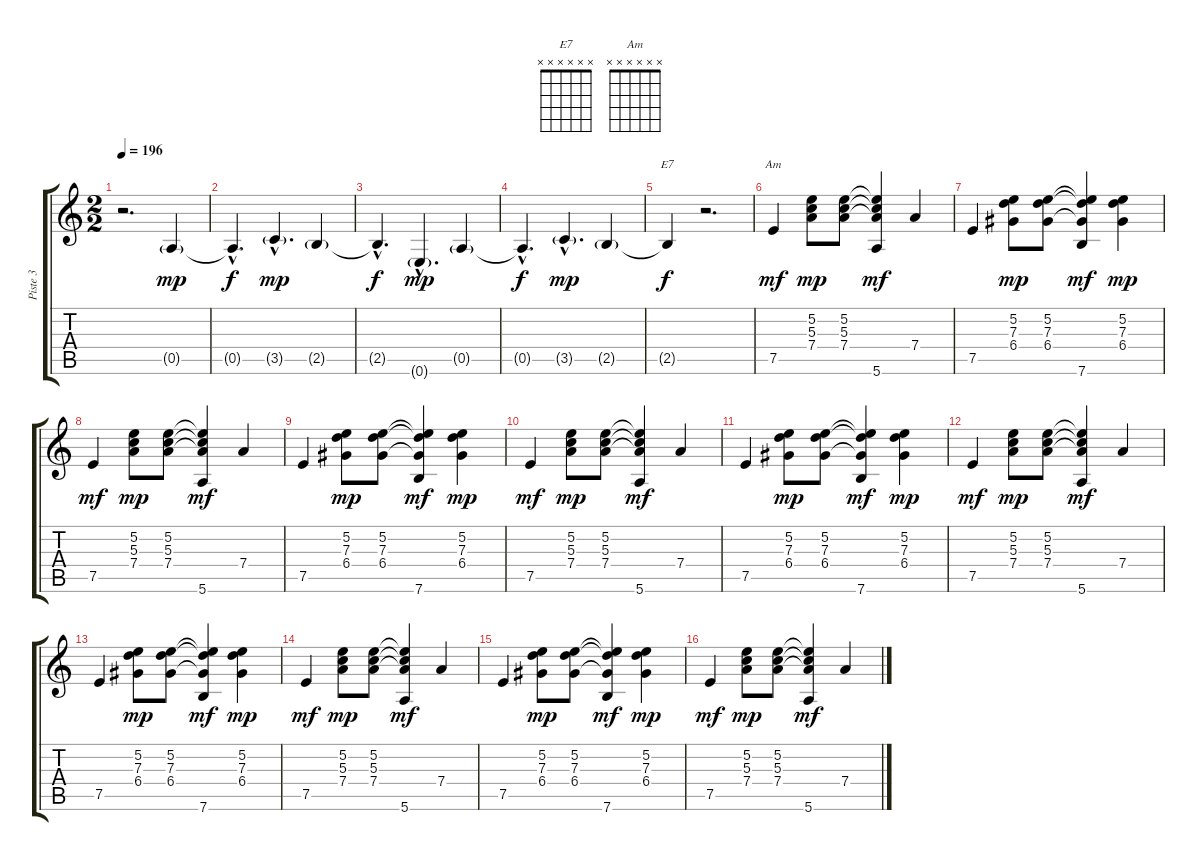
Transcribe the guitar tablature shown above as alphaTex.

\track ("Piste 3" "Piste 3") {instrument acousticguitarnylon}
\staff {score tabs}
\tuning (E4 B3 G3 D3 A2 E2) {hide}
\chord ("E7" x x x x x x) {firstfret 0}
\chord ("Am" x x x x x x) {firstfret 0}
\ts (2 2)
\tempo 196
\clef g2
\ks c
r.2{d dy mp instrument acousticbass} 0.5{g}.4 |
0.5{hac t}.4{d dy f} 3.5{g hac}.4{d dy mp} 2.5{g}.4 |
2.5{hac t}.4{d dy f} 0.6{g hac}.4{d dy mp} 0.5{g}.4 |
0.5{hac t}.4{d dy f} 3.5{g hac}.4{d dy mp} 2.5{g}.4 |
2.5{t}.4{ch "E7" dy f} r.2{d instrument acousticguitarnylon} |
7.5.4{ch "Am" dy mf} (5.2 5.3 7.4).8{dy mp} (5.2 5.3 7.4).8 (5.2{t} 5.3{t} 7.4{t} 5.6).4{dy mf} 7.4.4 |
7.5.4 (5.2 7.3 6.4).8{dy mp} (5.2 7.3 6.4).8 (5.2{t} 7.3{t} 6.4{t} 7.6).4{dy mf} (5.2 7.3 6.4).4{dy mp} |
7.5.4{dy mf} (5.2 5.3 7.4).8{dy mp} (5.2 5.3 7.4).8 (5.2{t} 5.3{t} 7.4{t} 5.6).4{dy mf} 7.4.4 |
7.5.4 (5.2 7.3 6.4).8{dy mp} (5.2 7.3 6.4).8 (5.2{t} 7.3{t} 6.4{t} 7.6).4{dy mf} (5.2 7.3 6.4).4{dy mp} |
7.5.4{dy mf} (5.2 5.3 7.4).8{dy mp} (5.2 5.3 7.4).8 (5.2{t} 5.3{t} 7.4{t} 5.6).4{dy mf} 7.4.4 |
7.5.4 (5.2 7.3 6.4).8{dy mp} (5.2 7.3 6.4).8 (5.2{t} 7.3{t} 6.4{t} 7.6).4{dy mf} (5.2 7.3 6.4).4{dy mp} |
7.5.4{dy mf} (5.2 5.3 7.4).8{dy mp} (5.2 5.3 7.4).8 (5.2{t} 5.3{t} 7.4{t} 5.6).4{dy mf} 7.4.4 |
7.5.4 (5.2 7.3 6.4).8{dy mp} (5.2 7.3 6.4).8 (5.2{t} 7.3{t} 6.4{t} 7.6).4{dy mf} (5.2 7.3 6.4).4{dy mp} |
7.5.4{dy mf} (5.2 5.3 7.4).8{dy mp} (5.2 5.3 7.4).8 (5.2{t} 5.3{t} 7.4{t} 5.6).4{dy mf} 7.4.4 |
7.5.4 (5.2 7.3 6.4).8{dy mp} (5.2 7.3 6.4).8 (5.2{t} 7.3{t} 6.4{t} 7.6).4{dy mf} (5.2 7.3 6.4).4{dy mp} |
7.5.4{dy mf} (5.2 5.3 7.4).8{dy mp} (5.2 5.3 7.4).8 (5.2{t} 5.3{t} 7.4{t} 5.6).4{dy mf} 7.4.4
